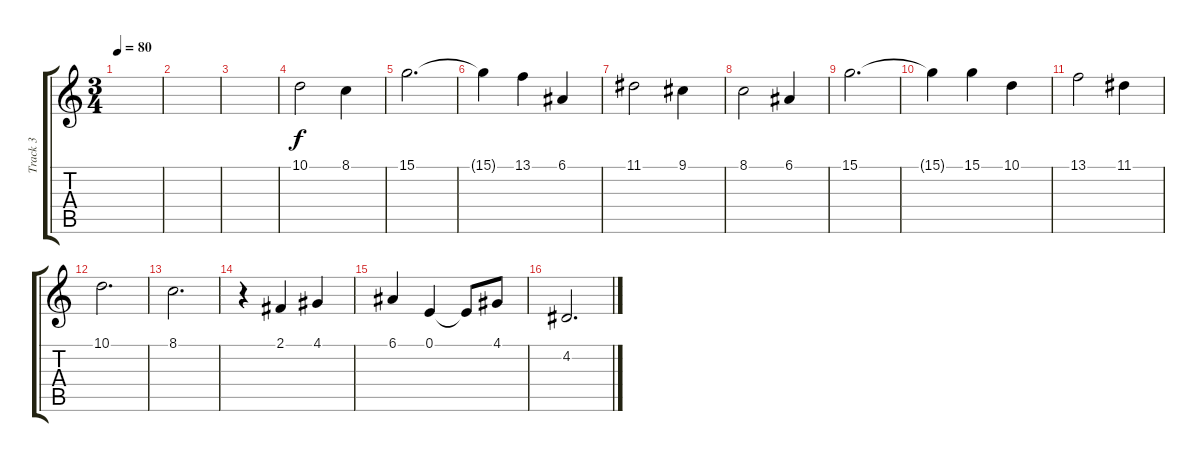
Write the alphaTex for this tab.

\track ("Track 3" "Track 3") {instrument vibraphone}
\staff {score tabs}
\tuning (E4 B3 G3 D3 A2 E2) {hide}
\ts (3 4)
\tempo 80
\clef g2
\ks c
|
|
|
10.1.2 8.1.4 |
15.1.2{d} |
15.1{t}.4 13.1.4 6.1.4 |
11.1.2 9.1.4 |
8.1.2 6.1.4 |
15.1.2{d} |
15.1{t}.4 15.1.4 10.1.4 |
13.1.2 11.1.4 |
10.1.2{d} |
8.1.2{d} |
r.4 2.1.4 4.1.4 |
6.1.4 0.1.4 0.1{t}.8 4.1.8 |
4.2.2{d}
